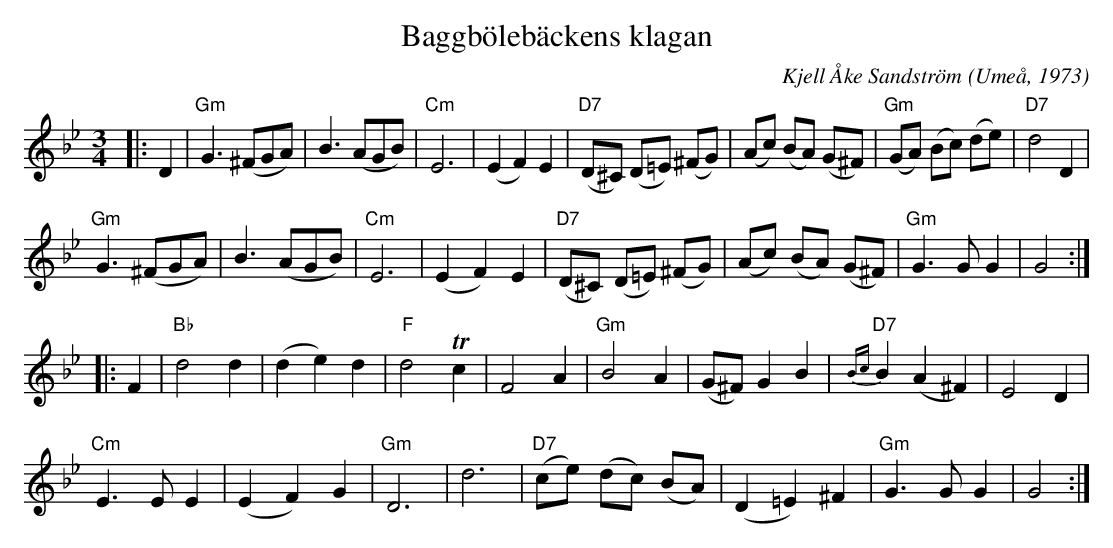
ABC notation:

X:1
T:Baggbölebäckens klagan
O:Umeå, 1973
C:Kjell Åke Sandström
M:3/4
L:1/8
K:Gm
|:D2|"Gm"G3 (^FGA)|B3 (AGB)|"Cm"E6|(E2F2) E2|"D7"(D^C) (D=E) (^FG)|(Ac) (BA) (G^F)|"Gm"(GA) (Bc) (de)|"D7"d4 D2|
"Gm"G3 (^FGA)|B3 (AGB)|"Cm"E6|(E2F2) E2|"D7"(D^C) (D=E) (^FG)|(Ac) (BA) (G^F)|"Gm"G3 GG2|G4:|
|:F2|"Bb"d4 d2|(d2 e2) d2|"F"d4 Tc2|F4 A2|"Gm"B4 A2|(G^F) G2 B2|"D7"{Bc}B2(A2 ^F2)|E4 D2|
"Cm"E3E E2|(E2 F2)G2|"Gm"D6|d6|"D7"(ce) (dc) (BA)|(D2 =E2) ^F2|"Gm"G3G G2|G4:|
